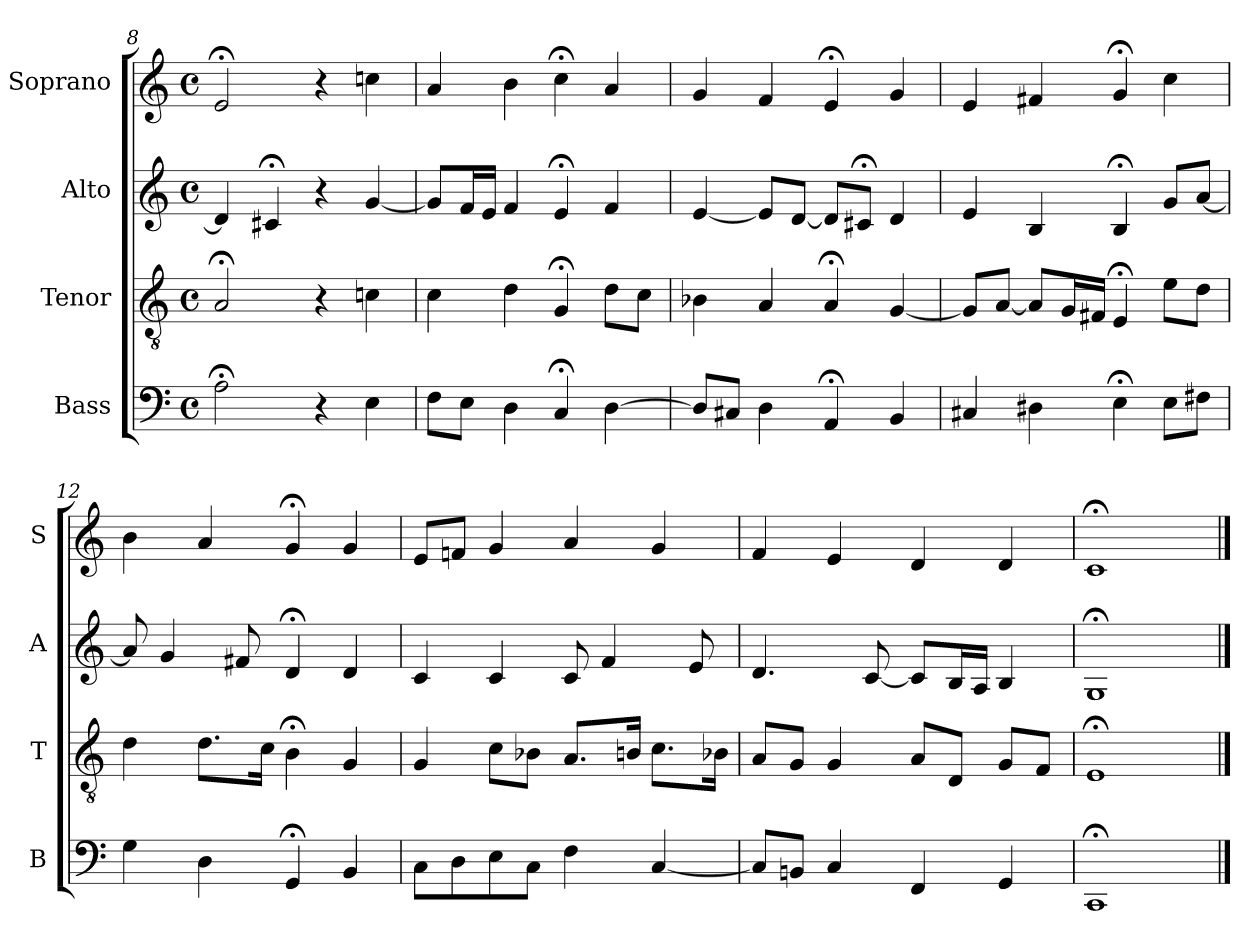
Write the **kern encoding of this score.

**kern	**kern	**kern	**kern
*part4	*part3	*part2	*part1
*staff4	*staff3	*staff2	*staff1
*I"Bass	*I"Tenor	*I"Alto	*I"Soprano
*I'B	*I'T	*I'A	*I'S
*clefF4	*clefGv2	*clefG2	*clefG2
*k[]	*k[]	*k[]	*k[]
*C:	*C:	*C:	*C:
*M4/4	*M4/4	*M4/4	*M4/4
*met(c)	*met(c)	*met(c)	*met(c)
=8	=8	=8	=8
2A;<	2A;<	4d]	2e;<
.	.	4c#X;<	.
4r	4r	4r	4r
4E	4cn	[4g	4ccn
=9	=9	=9	=9
8FL	4c	8gL]	4a
8EJ	.	16fL	.
.	.	16eJJ	.
4Di	4di	4fi	4bi
4C;<	4G;<	4e;<	4cc;<
[4D	8dL	4f	4a
.	8cJ	.	.
=10	=10	=10	=10
8DL]	4B-X	[4e	4g
8C#XJ	.	.	.
4D	4A	8eL]	4f
.	.	[8dJ	.
4AA;<	4A;<	8dL]	4e;<
.	.	8c#X;<J	.
4BB	[4G	4d	4g
=11	=11	=11	=11
4C#X	8GL]	4e	4e
.	[8AJ	.	.
4D#X	8AL]	4B	4f#X
.	16GL	.	.
.	16F#XJJ	.	.
4E;<	4E;<	4B;<	4g;<
8EL	8eL	8gL	4cc
8F#XJ	8dJ	[8aJ	.
=12	=12	=12	=12
4G	4d	8a]	4b
.	.	4g	.
4D	8.dL	.	4a
.	.	8f#X	.
.	16cJk	.	.
4GG;<	4B;<	4d;<	4g;<
4BB	4G	4d	4g
=13	=13	=13	=13
8CL	4G	4c	8eL
8D	.	.	8fnJ
8E	8cL	4c	4g
8CJ	8B-XJ	.	.
4F	8.AL	8c	4a
.	.	4f	.
.	16BnJk	.	.
[4C	8.cL	.	4g
.	.	8e	.
.	16B-XJk	.	.
=14	=14	=14	=14
8CL]	8AL	4.d	4f
8BBnJ	8GJ	.	.
4C	4G	.	4e
.	.	[8c	.
4FF	8AL	8cL]	4d
.	8DJ	16BL	.
.	.	16AJJ	.
4GG	8GL	4B	4d
.	8FJ	.	.
=15	=15	=15	=15
1CC;<	1E;<	1G;<	1c;<
==	==	==	==
*-	*-	*-	*-
